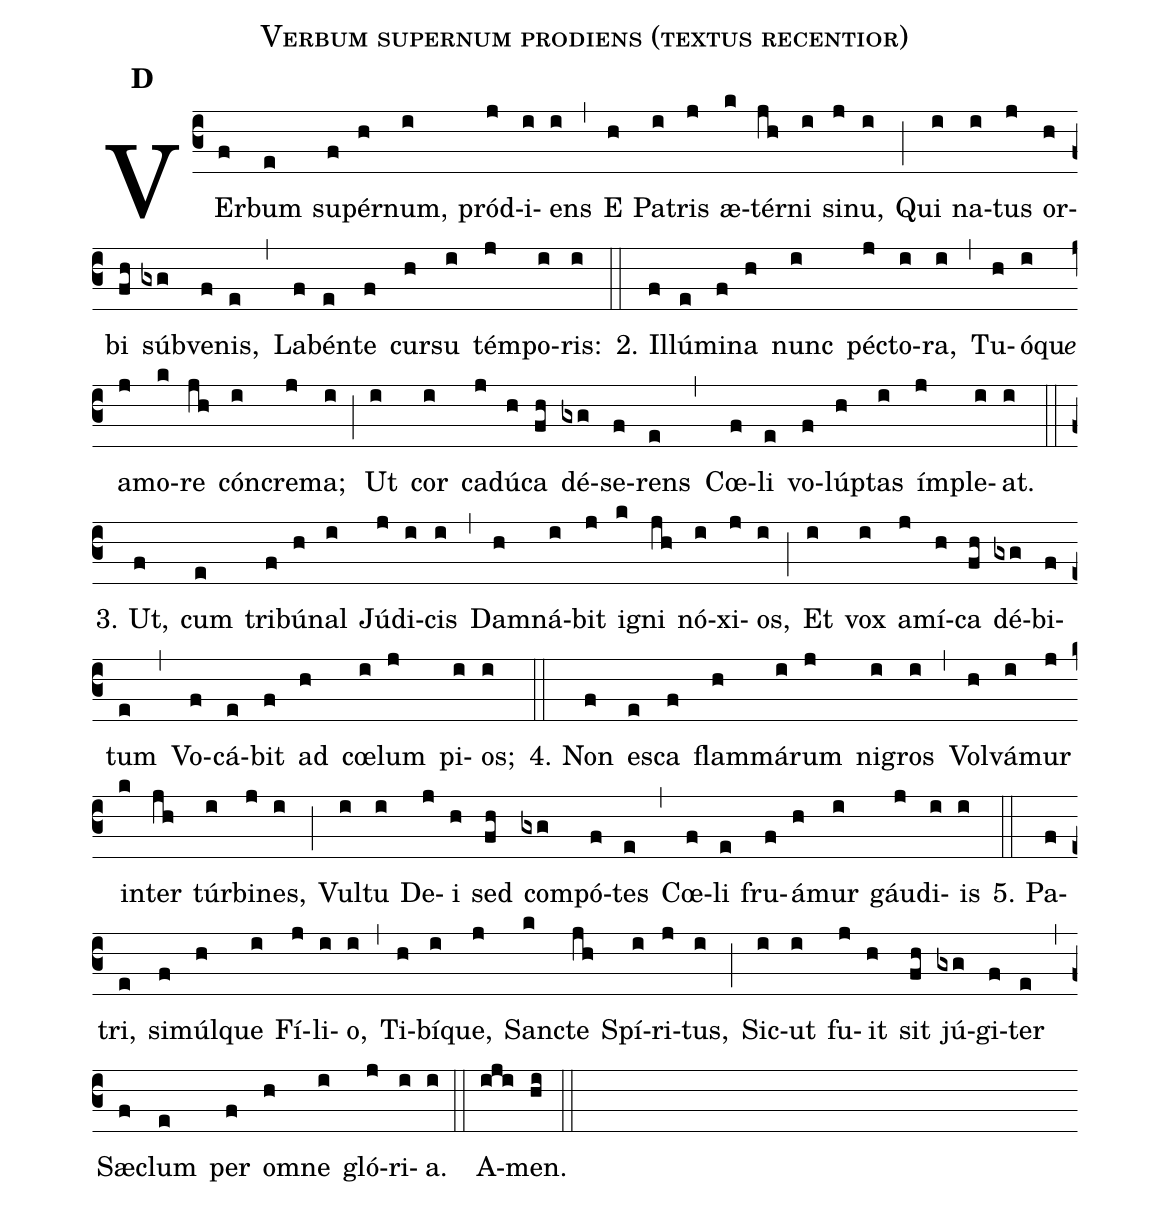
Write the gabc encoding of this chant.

name:Verbum supernum prodiens (textus recentior);
office-part:hy;
mode:D;
%%
initial-style: 1;
name: Verbum supernum prodiens;
mode: D;
office-part: Hymnus;
annotation: Hymn.;
annotation: D;
%%
(c3) VEr(f)bum(e) su(f)pér(h)num,(i) pród(j)i(i)ens(i) (,) E(h) Pa(i)tris(j) æ(k)tér(jh)ni(i) si(j)nu,(i) (;)
Qui(i) na(i)tus(j) or(h)bi(fh) súb(gxg)ve(f)nis,(e) (,) La(f)bén(e)te(f) cur(h)su(i) tém(j)po(i)ris:(i) (::)

2. Il(f)lú(e)mi(f)na(h) nunc(i) péc(j)to(i)ra,(i) (,) Tu(h)óqu<i>e</i>(i) a(j)mo(k)re(jh) cón(i)cre(j)ma;(i) (;)
Ut(i) cor(i) ca(j)dú(h)ca(fh) dé(gxg)se(f)rens(e) (,) Cœ(f)li(e) vo(f)lúp(h)tas(i) ím(j)ple(i)at.(i) (::)

3. Ut,(f) cum(e) tri(f)bú(h)nal(i) Jú(j)di(i)cis(i) (,) Dam(h)ná(i)bit(j) i(k)gni(jh) nó(i)xi(j)os,(i) (;)
Et(i) vox(i) a(j)mí(h)ca(fh) dé(gxg)bi(f)tum(e) (,) Vo(f)cá(e)bit(f) ad(h) cœ(i)lum(j) pi(i)os;(i) (::)

4. Non(f) es(e)ca(f) flam(h)má(i)rum(j) ni(i)gros(i) (,) Vol(h)vá(i)mur(j) in(k)ter(jh) túr(i)bi(j)nes,(i) (;)
Vul(i)tu(i) De(j)i(h) sed(fh) com(gxg)pó(f)tes(e) (,) Cœ(f)li(e) fru(f)á(h)mur(i) gáu(j)di(i)is(i) (::)

5. Pa(f)tri,(e) si(f)múl(h)que(i) Fí(j)li(i)o,(i) (,) Ti(h)bí(i)que,(j) Sanc(k)te(jh) Spí(i)ri(j)tus,(i) (;)
Sic(i)ut(i) fu(j)it(h) sit(fh) jú(gxg)gi(f)ter(e) (,) Sæ(f)clum(e) per(f) om(h)ne(i) gló(j)ri(i)a.(i) (::)
A(iji)men.(hi) (::)
